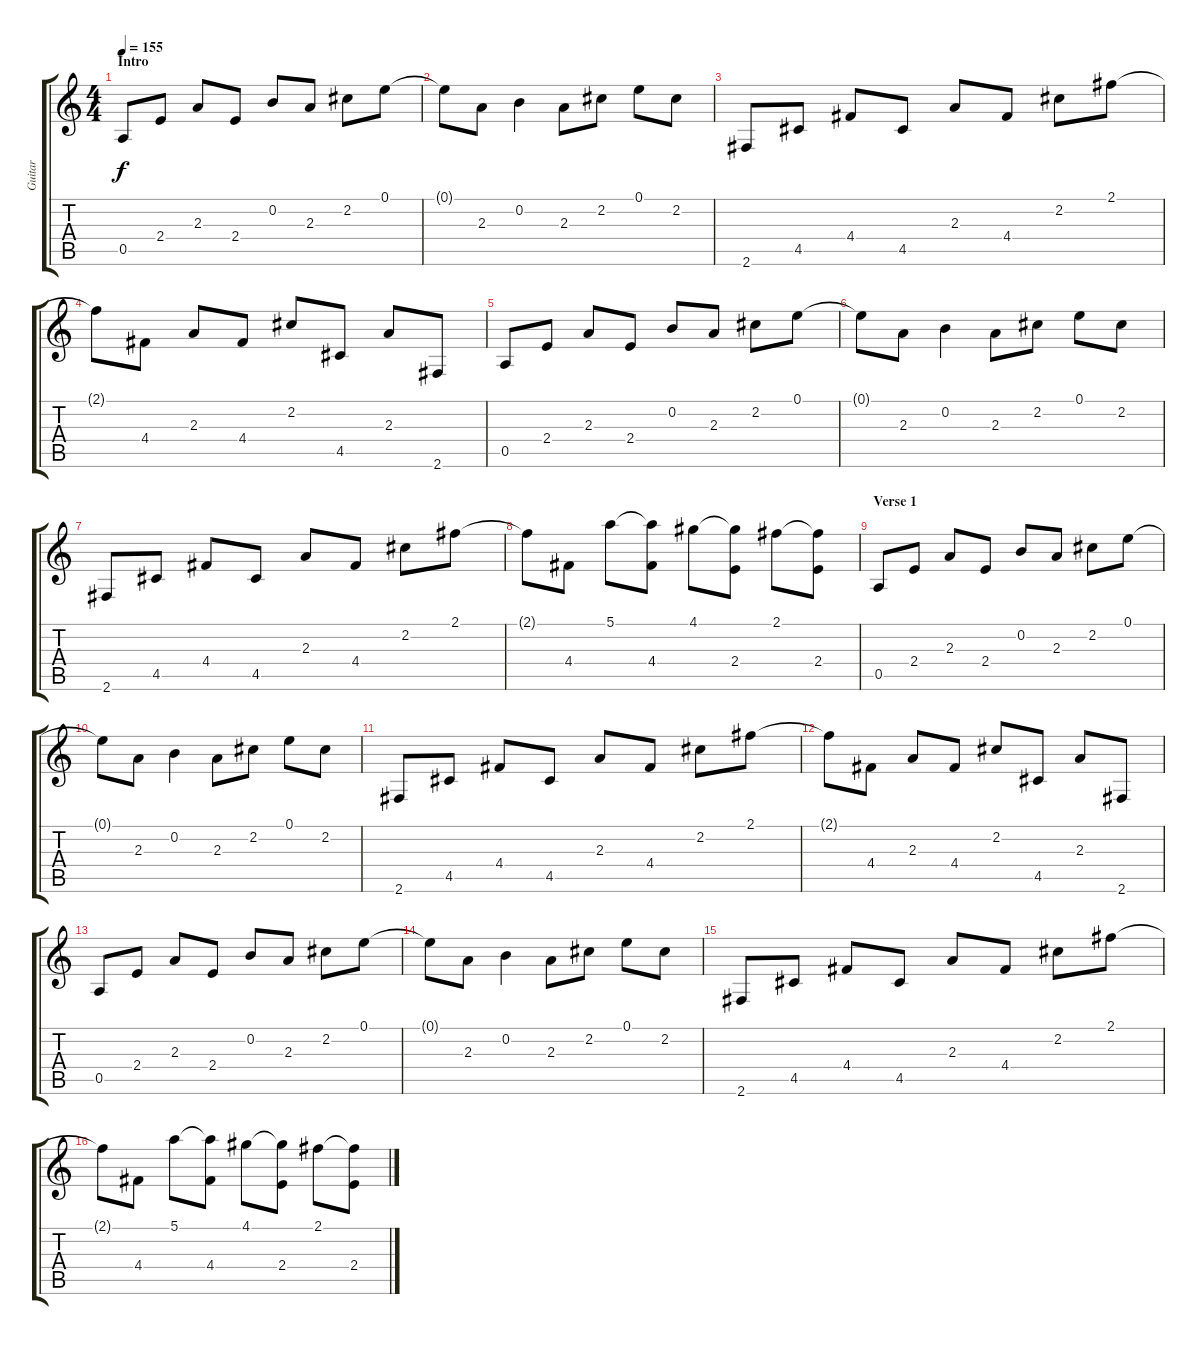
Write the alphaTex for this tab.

\track ("Guitar" "Guitar") {instrument electricguitarclean}
\staff {score tabs}
\tuning (E4 B3 G3 D3 A2 E2) {hide}
\ts (4 4)
\section ("" "Intro")
\tempo 155
\tempo 125
\tempo 155
\clef g2
\ks c
0.5.8{dy f instrument electricguitarclean} 2.4.8 2.3.8 2.4.8 0.2.8 2.3.8 2.2.8 0.1.8 |
0.1{t}.8 2.3.8 0.2.4 2.3.8 2.2.8 0.1.8 2.2.8 |
2.6.8 4.5.8 4.4.8 4.5.8 2.3.8 4.4.8 2.2.8 2.1.8 |
2.1{t}.8 4.4.8 2.3.8 4.4.8 2.2.8 4.5.8 2.3.8 2.6.8 |
0.5.8 2.4.8 2.3.8 2.4.8 0.2.8 2.3.8 2.2.8 0.1.8 |
0.1{t}.8 2.3.8 0.2.4 2.3.8 2.2.8 0.1.8 2.2.8 |
2.6.8 4.5.8 4.4.8 4.5.8 2.3.8 4.4.8 2.2.8 2.1.8 |
2.1{t}.8 4.4.8 5.1.8 (5.1{t} 4.4).8 4.1.8 (4.1{t} 2.4).8 2.1.8 (2.1{t} 2.4).8 |
\section ("" "Verse 1")
0.5.8 2.4.8 2.3.8 2.4.8 0.2.8 2.3.8 2.2.8 0.1.8 |
0.1{t}.8 2.3.8 0.2.4 2.3.8 2.2.8 0.1.8 2.2.8 |
2.6.8 4.5.8 4.4.8 4.5.8 2.3.8 4.4.8 2.2.8 2.1.8 |
2.1{t}.8 4.4.8 2.3.8 4.4.8 2.2.8 4.5.8 2.3.8 2.6.8 |
0.5.8 2.4.8 2.3.8 2.4.8 0.2.8 2.3.8 2.2.8 0.1.8 |
0.1{t}.8 2.3.8 0.2.4 2.3.8 2.2.8 0.1.8 2.2.8 |
2.6.8 4.5.8 4.4.8 4.5.8 2.3.8 4.4.8 2.2.8 2.1.8 |
2.1{t}.8 4.4.8 5.1.8 (5.1{t} 4.4).8 4.1.8 (4.1{t} 2.4).8 2.1.8 (2.1{t} 2.4).8
